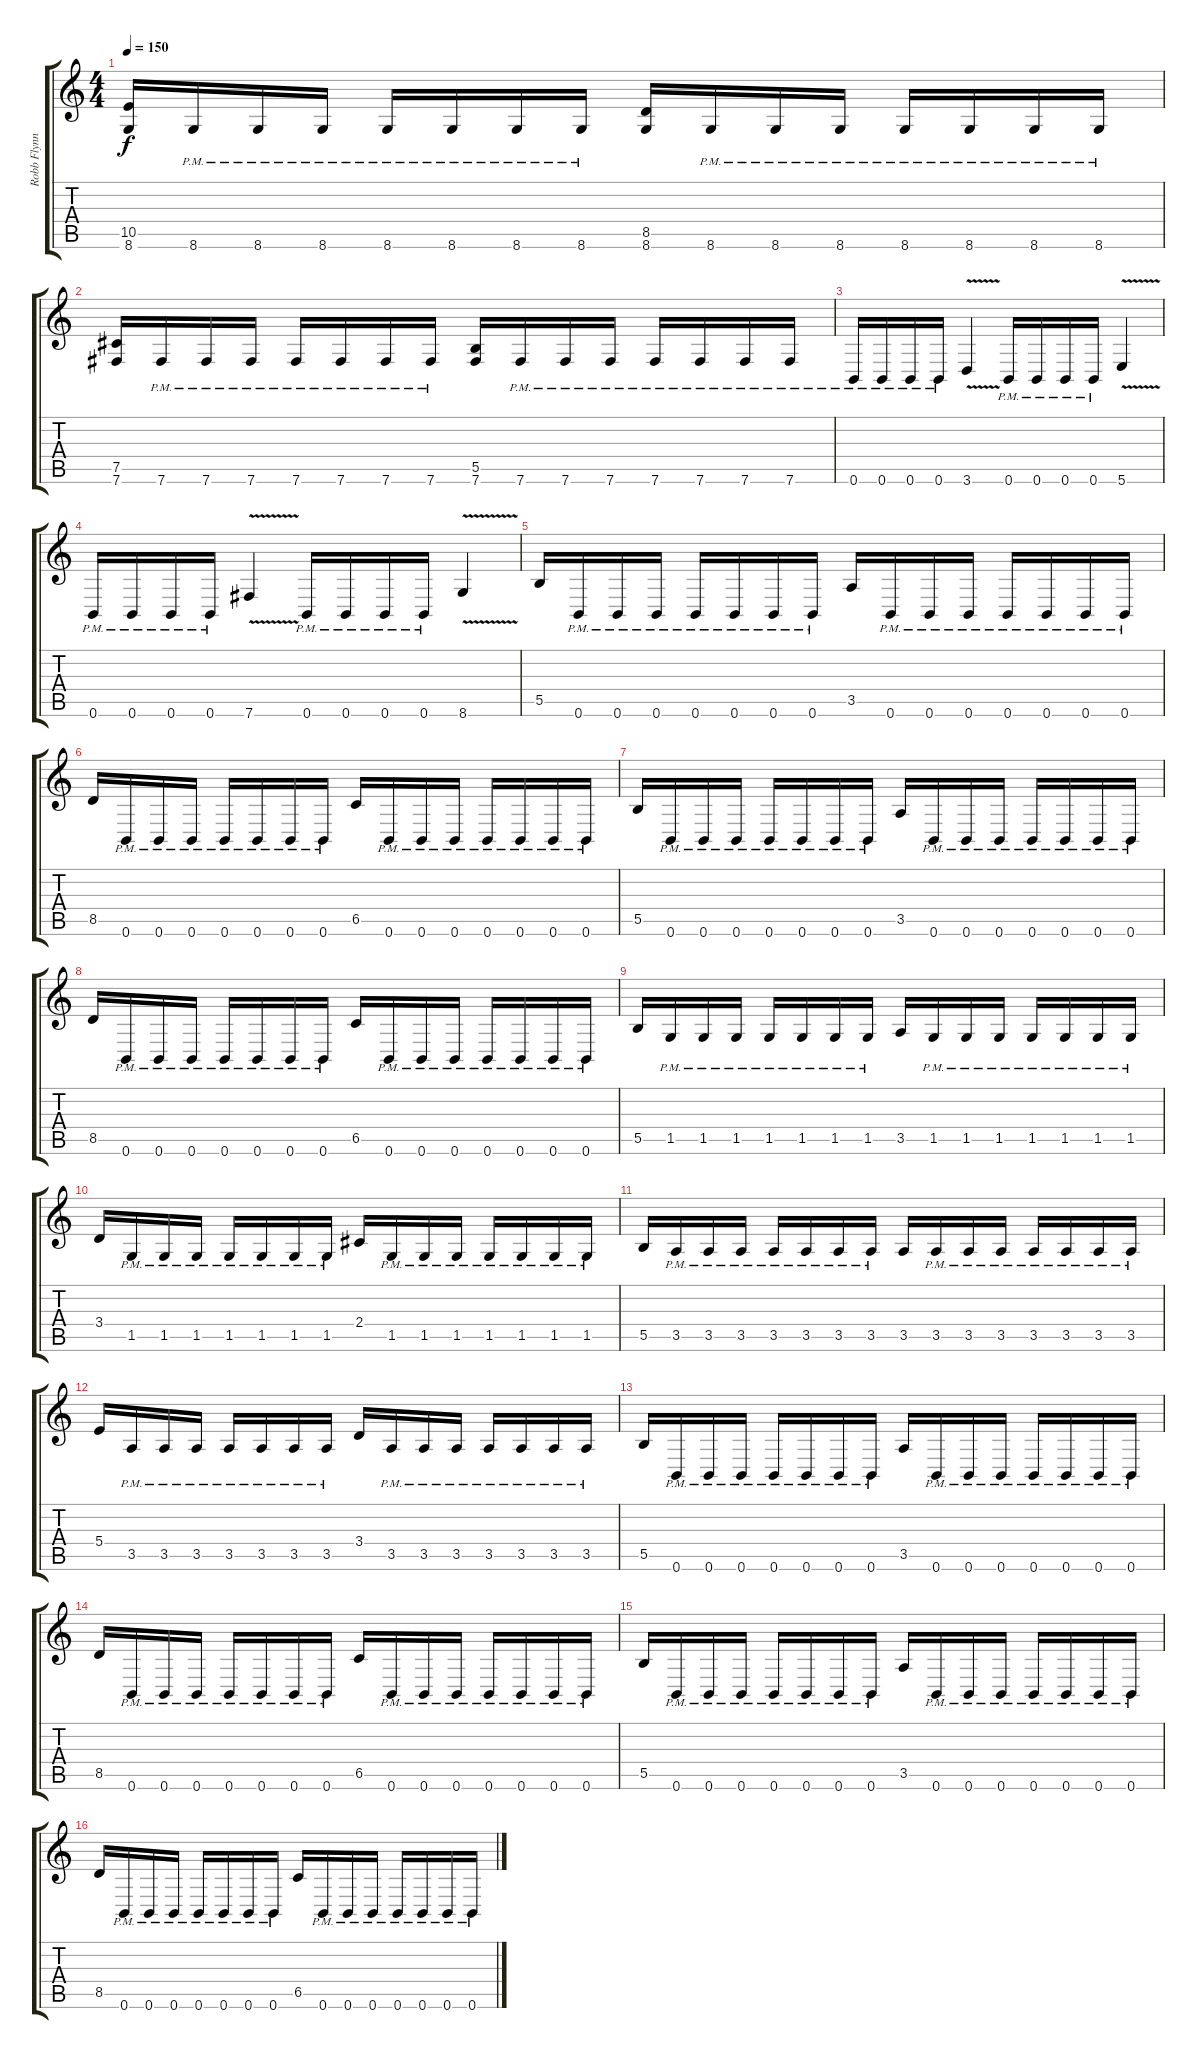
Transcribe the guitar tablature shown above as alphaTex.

\track ("Robb Flynn" "Robb Flynn") {instrument distortionguitar}
\staff {score tabs}
\tuning (Db4 Ab3 E3 B2 Gb2 B1) {hide}
\ts (4 4)
\tempo 150
\clef g2
\ks c
(10.5 8.6).16{dy f} 8.6{pm}.16 8.6{pm}.16 8.6{pm}.16 8.6{pm}.16 8.6{pm}.16 8.6{pm}.16 8.6{pm}.16 (8.5 8.6).16 8.6{pm}.16 8.6{pm}.16 8.6{pm}.16 8.6{pm}.16 8.6{pm}.16 8.6{pm}.16 8.6{pm}.16 |
(7.5 7.6).16 7.6{pm}.16 7.6{pm}.16 7.6{pm}.16 7.6{pm}.16 7.6{pm}.16 7.6{pm}.16 7.6{pm}.16 (5.5 7.6).16 7.6{pm}.16 7.6{pm}.16 7.6{pm}.16 7.6{pm}.16 7.6{pm}.16 7.6{pm}.16 7.6{pm}.16 |
0.6{pm}.16 0.6{pm}.16 0.6{pm}.16 0.6{pm}.16 3.6{v}.4 0.6{pm}.16 0.6{pm}.16 0.6{pm}.16 0.6{pm}.16 5.6{v}.4 |
0.6{pm}.16 0.6{pm}.16 0.6{pm}.16 0.6{pm}.16 7.6{v}.4 0.6{pm}.16 0.6{pm}.16 0.6{pm}.16 0.6{pm}.16 8.6{v}.4 |
5.5.16 0.6{pm}.16 0.6{pm}.16 0.6{pm}.16 0.6{pm}.16 0.6{pm}.16 0.6{pm}.16 0.6{pm}.16 3.5.16 0.6{pm}.16 0.6{pm}.16 0.6{pm}.16 0.6{pm}.16 0.6{pm}.16 0.6{pm}.16 0.6{pm}.16 |
8.5.16 0.6{pm}.16 0.6{pm}.16 0.6{pm}.16 0.6{pm}.16 0.6{pm}.16 0.6{pm}.16 0.6{pm}.16 6.5.16 0.6{pm}.16 0.6{pm}.16 0.6{pm}.16 0.6{pm}.16 0.6{pm}.16 0.6{pm}.16 0.6{pm}.16 |
5.5.16 0.6{pm}.16 0.6{pm}.16 0.6{pm}.16 0.6{pm}.16 0.6{pm}.16 0.6{pm}.16 0.6{pm}.16 3.5.16 0.6{pm}.16 0.6{pm}.16 0.6{pm}.16 0.6{pm}.16 0.6{pm}.16 0.6{pm}.16 0.6{pm}.16 |
8.5.16 0.6{pm}.16 0.6{pm}.16 0.6{pm}.16 0.6{pm}.16 0.6{pm}.16 0.6{pm}.16 0.6{pm}.16 6.5.16 0.6{pm}.16 0.6{pm}.16 0.6{pm}.16 0.6{pm}.16 0.6{pm}.16 0.6{pm}.16 0.6{pm}.16 |
5.5.16 1.5{pm}.16 1.5{pm}.16 1.5{pm}.16 1.5{pm}.16 1.5{pm}.16 1.5{pm}.16 1.5{pm}.16 3.5.16 1.5{pm}.16 1.5{pm}.16 1.5{pm}.16 1.5{pm}.16 1.5{pm}.16 1.5{pm}.16 1.5{pm}.16 |
3.4.16 1.5{pm}.16 1.5{pm}.16 1.5{pm}.16 1.5{pm}.16 1.5{pm}.16 1.5{pm}.16 1.5{pm}.16 2.4.16 1.5{pm}.16 1.5{pm}.16 1.5{pm}.16 1.5{pm}.16 1.5{pm}.16 1.5{pm}.16 1.5{pm}.16 |
5.5.16 3.5{pm}.16 3.5{pm}.16 3.5{pm}.16 3.5{pm}.16 3.5{pm}.16 3.5{pm}.16 3.5{pm}.16 3.5.16 3.5{pm}.16 3.5{pm}.16 3.5{pm}.16 3.5{pm}.16 3.5{pm}.16 3.5{pm}.16 3.5{pm}.16 |
5.4.16 3.5{pm}.16 3.5{pm}.16 3.5{pm}.16 3.5{pm}.16 3.5{pm}.16 3.5{pm}.16 3.5{pm}.16 3.4.16 3.5{pm}.16 3.5{pm}.16 3.5{pm}.16 3.5{pm}.16 3.5{pm}.16 3.5{pm}.16 3.5{pm}.16 |
5.5.16 0.6{pm}.16 0.6{pm}.16 0.6{pm}.16 0.6{pm}.16 0.6{pm}.16 0.6{pm}.16 0.6{pm}.16 3.5.16 0.6{pm}.16 0.6{pm}.16 0.6{pm}.16 0.6{pm}.16 0.6{pm}.16 0.6{pm}.16 0.6{pm}.16 |
8.5.16 0.6{pm}.16 0.6{pm}.16 0.6{pm}.16 0.6{pm}.16 0.6{pm}.16 0.6{pm}.16 0.6{pm}.16 6.5.16 0.6{pm}.16 0.6{pm}.16 0.6{pm}.16 0.6{pm}.16 0.6{pm}.16 0.6{pm}.16 0.6{pm}.16 |
5.5.16 0.6{pm}.16 0.6{pm}.16 0.6{pm}.16 0.6{pm}.16 0.6{pm}.16 0.6{pm}.16 0.6{pm}.16 3.5.16 0.6{pm}.16 0.6{pm}.16 0.6{pm}.16 0.6{pm}.16 0.6{pm}.16 0.6{pm}.16 0.6{pm}.16 |
8.5.16 0.6{pm}.16 0.6{pm}.16 0.6{pm}.16 0.6{pm}.16 0.6{pm}.16 0.6{pm}.16 0.6{pm}.16 6.5.16 0.6{pm}.16 0.6{pm}.16 0.6{pm}.16 0.6{pm}.16 0.6{pm}.16 0.6{pm}.16 0.6{pm}.16
